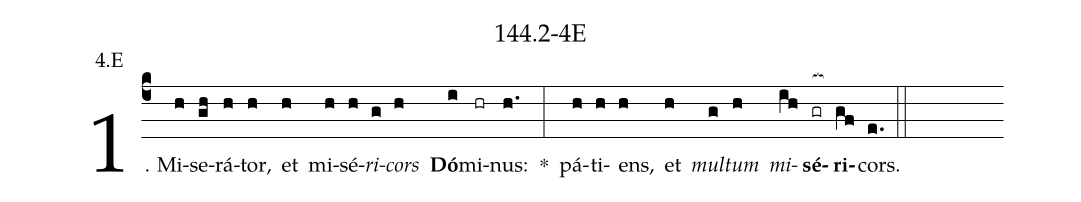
name: 144.2-4E;
annotation: 4.E;
%%
(c4)1. Mi(h)se(gh)rá(h)tor,(h) et(h) mi(h)sé(h)<i>ri</i>(g)<i>cors</i>(h) <b>Dó</b>(i)mi(hr)nus:(h.) *(:) pá(h)ti(h)ens,(h) et(h) <i>mul</i>(g)<i>tum</i>(h) <i>mi</i>(ih)<b>sé</b>(gr[ocb:1{])<b>ri</b>(gf[ocb:0}])cors.(e.) (::)
